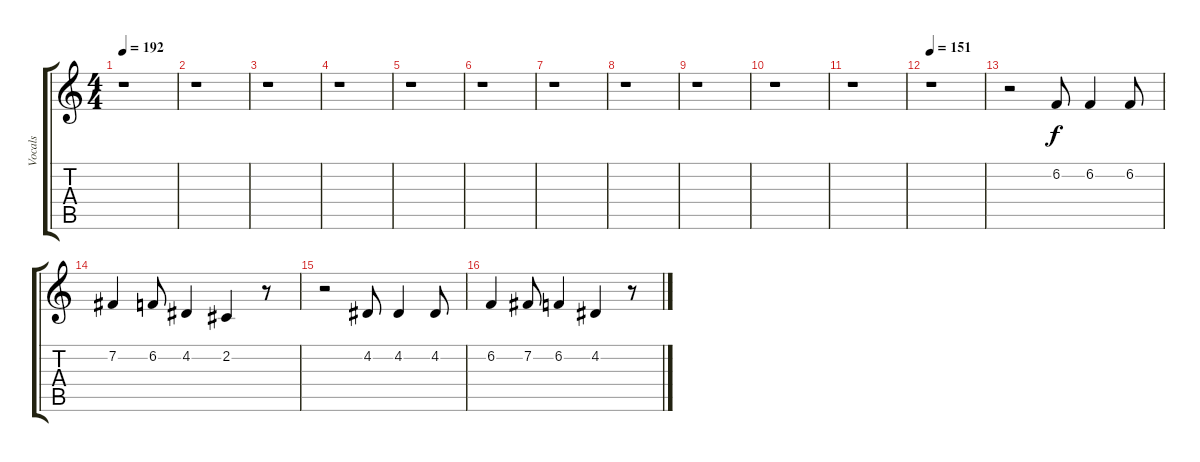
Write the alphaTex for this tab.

\track ("Vocals" "Vocals") {instrument lead2sawtooth}
\staff {score tabs}
\tuning (E4 B3 G3 D3 A2 E2) {hide}
\ts (4 4)
\tempo 192
\clef g2
\ks c
r.1{dy f} |
r.1 |
r.1 |
\section ("" "")
r.1 |
r.1 |
r.1 |
r.1 |
r.1 |
r.1 |
r.1 |
r.1 |
\tempo 151
r.1 |
\section ("" "")
r.2 6.2.8 6.2.4 6.2.8 |
7.2.4 6.2.8 4.2.4 2.2.4 r.8 |
r.2 4.2.8 4.2.4 4.2.8 |
6.2.4 7.2.8 6.2.4 4.2.4 r.8
